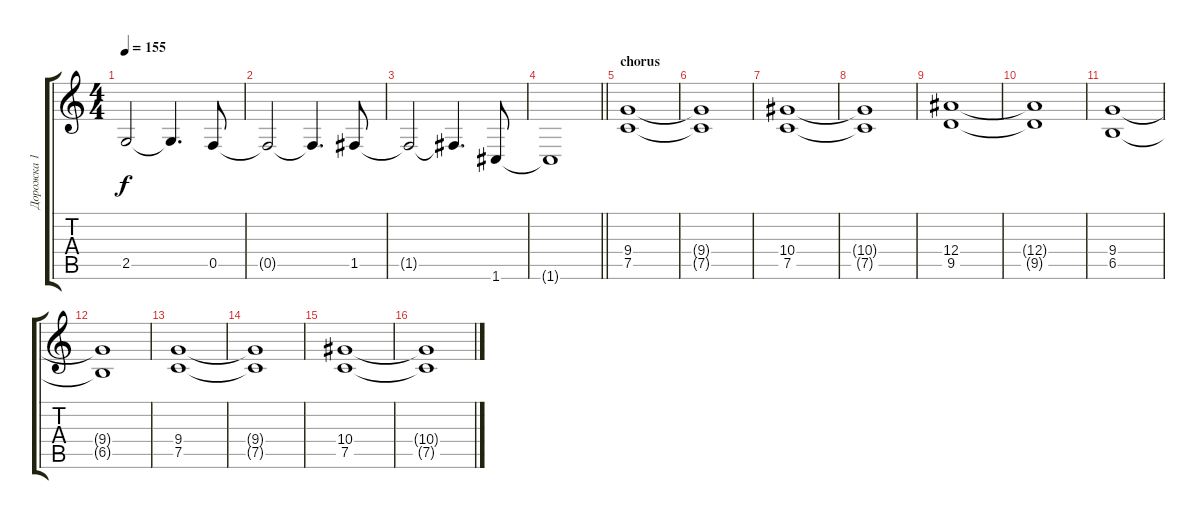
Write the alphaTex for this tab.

\track ("Дорожка 1" "Дорожка 1") {instrument distortionguitar}
\staff {score tabs}
\tuning (C4 G3 Eb3 Bb2 F2 C2) {hide}
\ts (4 4)
\tempo 155
\clef g2
\ks c
2.5{t}.2{dy f} 2.5{t}.4{d} 0.5.8 |
0.5{t}.2 0.5{t}.4{d} 1.5.8 |
1.5{t}.2 1.5{t}.4{d} 1.6.8 |
\barLineRight lightlight
1.6{t}.1 |
\section ("" "chorus")
(9.4 7.5).1 |
(9.4{t} 7.5{t}).1 |
(10.4 7.5).1 |
(10.4{t} 7.5{t}).1 |
(12.4 9.5).1 |
(12.4{t} 9.5{t}).1 |
(9.4 6.5).1 |
(9.4{t} 6.5{t}).1 |
(9.4 7.5).1 |
(9.4{t} 7.5{t}).1 |
(10.4 7.5).1 |
(10.4{t} 7.5{t}).1
